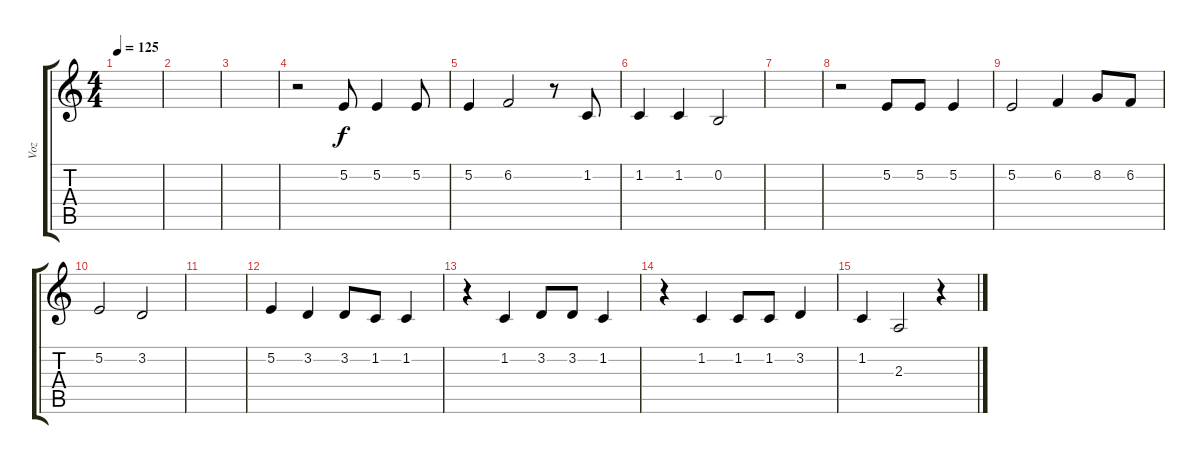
\track ("Voz" "Voz") {instrument tenorsax}
\staff {score tabs}
\tuning (E4 B3 G3 D3 A2 E2) {hide}
\ts (4 4)
\tempo 125
\clef g2
\ks c
|
|
|
r.2 5.2.8 5.2.4 5.2.8 |
5.2.4 6.2.2 r.8 1.2.8 |
1.2.4 1.2.4 0.2.2 |
|
r.2 5.2.8 5.2.8 5.2.4 |
5.2.2 6.2.4 8.2.8 6.2.8 |
5.2.2 3.2.2 |
|
5.2.4 3.2.4 3.2.8 1.2.8 1.2.4 |
r.4 1.2.4 3.2.8 3.2.8 1.2.4 |
r.4 1.2.4 1.2.8 1.2.8 3.2.4 |
1.2.4 2.3.2 r.4
